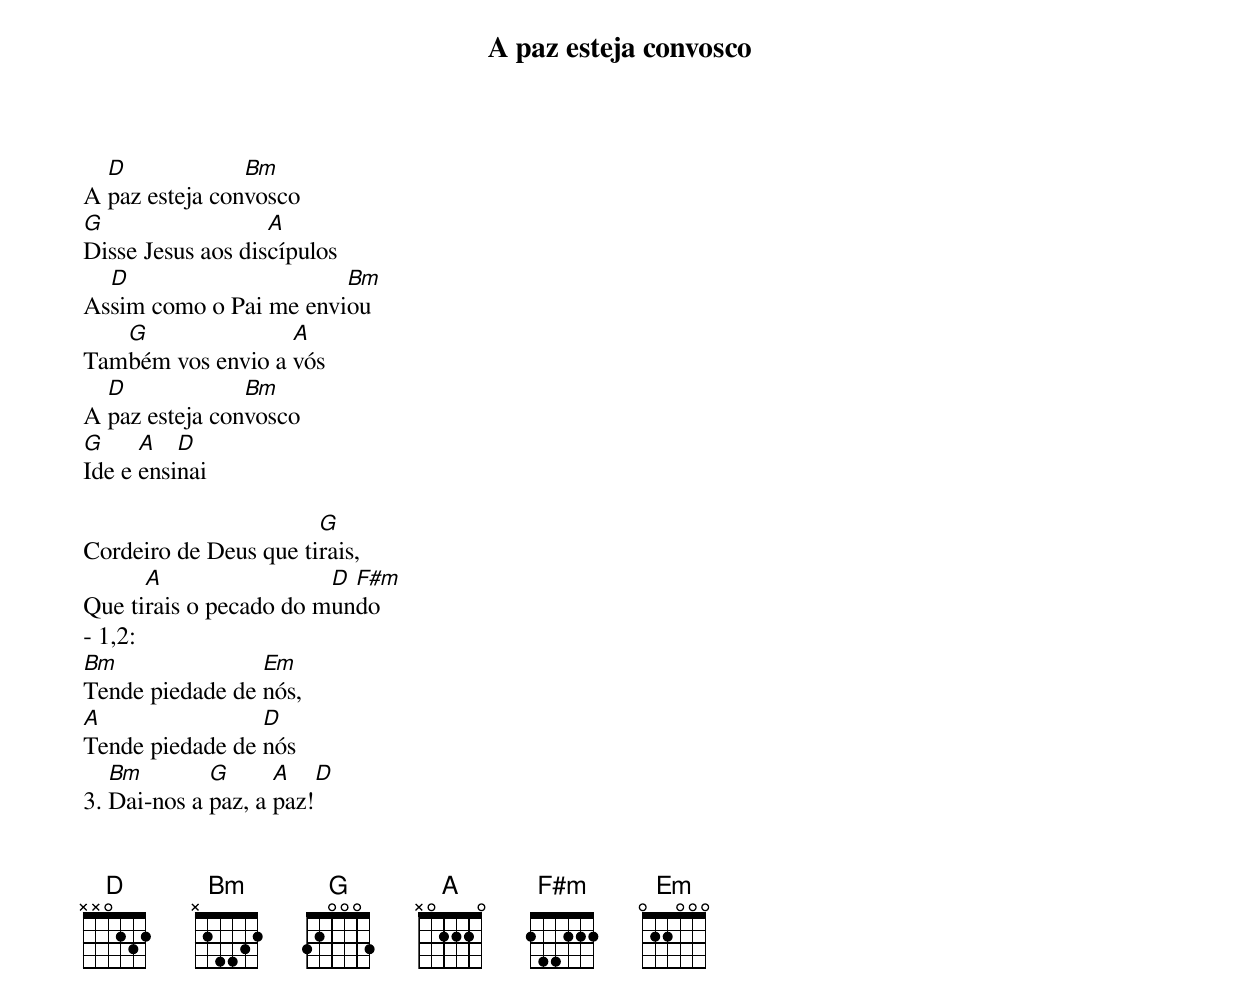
A paz esteja convosco

  D             Bm
A paz esteja convosco
G                  A
Disse Jesus aos discípulos
  D                     Bm
Assim como o Pai me enviou
   G               A
Também vos envio a vós
  D             Bm
A paz esteja convosco
G     A   D
Ide e ensinai

                       G
Cordeiro de Deus que tirais,
      A                 D F#m
Que tirais o pecado do mundo
- 1,2:
Bm               Em
Tende piedade de nós,
A                D
Tende piedade de nós
   Bm        G      A   D
3. Dai-nos a paz, a paz!

<iframe src="https://www.youtube.com/embed/R2kOT_aA2J0" frameborder="0"></iframe>
